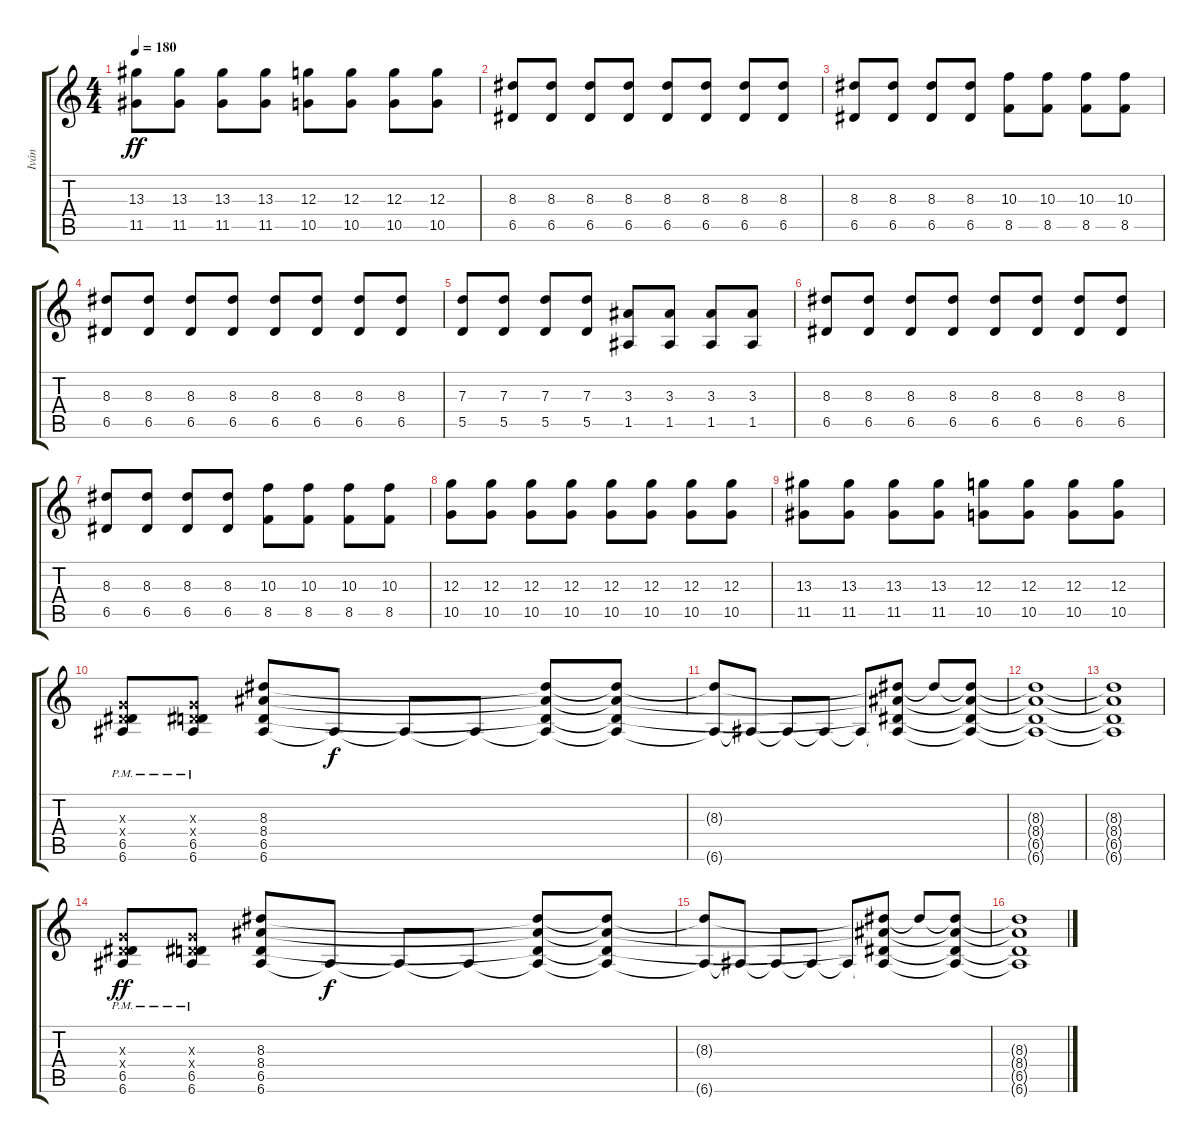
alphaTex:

\track ("Iván" "Iván") {instrument distortionguitar}
\staff {score tabs}
\tuning (E4 B3 G3 D3 A2 E2) {hide}
\ts (4 4)
\tempo 180
\clef g2
\ks c
(13.3 11.5).8{dy ff} (13.3 11.5).8 (13.3 11.5).8 (13.3 11.5).8 (12.3 10.5).8 (12.3 10.5).8 (12.3 10.5).8 (12.3 10.5).8 |
(8.3 6.5).8 (8.3 6.5).8 (8.3 6.5).8 (8.3 6.5).8 (8.3 6.5).8 (8.3 6.5).8 (8.3 6.5).8 (8.3 6.5).8 |
(8.3 6.5).8 (8.3 6.5).8 (8.3 6.5).8 (8.3 6.5).8 (10.3 8.5).8 (10.3 8.5).8 (10.3 8.5).8 (10.3 8.5).8 |
(8.3 6.5).8 (8.3 6.5).8 (8.3 6.5).8 (8.3 6.5).8 (8.3 6.5).8 (8.3 6.5).8 (8.3 6.5).8 (8.3 6.5).8 |
(7.3 5.5).8 (7.3 5.5).8 (7.3 5.5).8 (7.3 5.5).8 (3.3 1.5).8 (3.3 1.5).8 (3.3 1.5).8 (3.3 1.5).8 |
(8.3 6.5).8 (8.3 6.5).8 (8.3 6.5).8 (8.3 6.5).8 (8.3 6.5).8 (8.3 6.5).8 (8.3 6.5).8 (8.3 6.5).8 |
(8.3 6.5).8 (8.3 6.5).8 (8.3 6.5).8 (8.3 6.5).8 (10.3 8.5).8 (10.3 8.5).8 (10.3 8.5).8 (10.3 8.5).8 |
(12.3 10.5).8 (12.3 10.5).8 (12.3 10.5).8 (12.3 10.5).8 (12.3 10.5).8 (12.3 10.5).8 (12.3 10.5).8 (12.3 10.5).8 |
(13.3 11.5).8 (13.3 11.5).8 (13.3 11.5).8 (13.3 11.5).8 (12.3 10.5).8 (12.3 10.5).8 (12.3 10.5).8 (12.3 10.5).8 |
(0.3{x} 0.4{x} 6.5{pm} 6.6{pm}).8 (0.3{x} 0.4{x} 6.5{pm} 6.6{pm}).8 (8.3 8.4 6.5 6.6).8 6.6{t}.8{dy f} 6.6{t}.8 6.6{t}.8 (8.3{t} 8.4{t} 6.5{t} 6.6{t}).8 (8.3{t} 8.4{t} 6.5{t} 6.6{t}).8 |
(8.3{t} 6.6{t}).8 6.6{t}.8 6.6{t}.8 6.6{t}.8 6.6{t}.8 (8.3{t} 8.4{t} 6.5{t} 6.6{t}).8 8.3{t}.8 (8.3{t} 8.4{t} 6.5{t} 6.6{t}).8 |
(8.3{t} 8.4{t} 6.5{t} 6.6{t}).1 |
(8.3{t} 8.4{t} 6.5{t} 6.6{t}).1 |
(0.3{x} 0.4{x} 6.5{pm} 6.6{pm}).8{dy ff} (0.3{x} 0.4{x} 6.5{pm} 6.6{pm}).8 (8.3 8.4 6.5 6.6).8 6.6{t}.8{dy f} 6.6{t}.8 6.6{t}.8 (8.3{t} 8.4{t} 6.5{t} 6.6{t}).8 (8.3{t} 8.4{t} 6.5{t} 6.6{t}).8 |
(8.3{t} 6.6{t}).8 6.6{t}.8 6.6{t}.8 6.6{t}.8 6.6{t}.8 (8.3{t} 8.4{t} 6.5{t} 6.6{t}).8 8.3{t}.8 (8.3{t} 8.4{t} 6.5{t} 6.6{t}).8 |
(8.3{t} 8.4{t} 6.5{t} 6.6{t}).1
